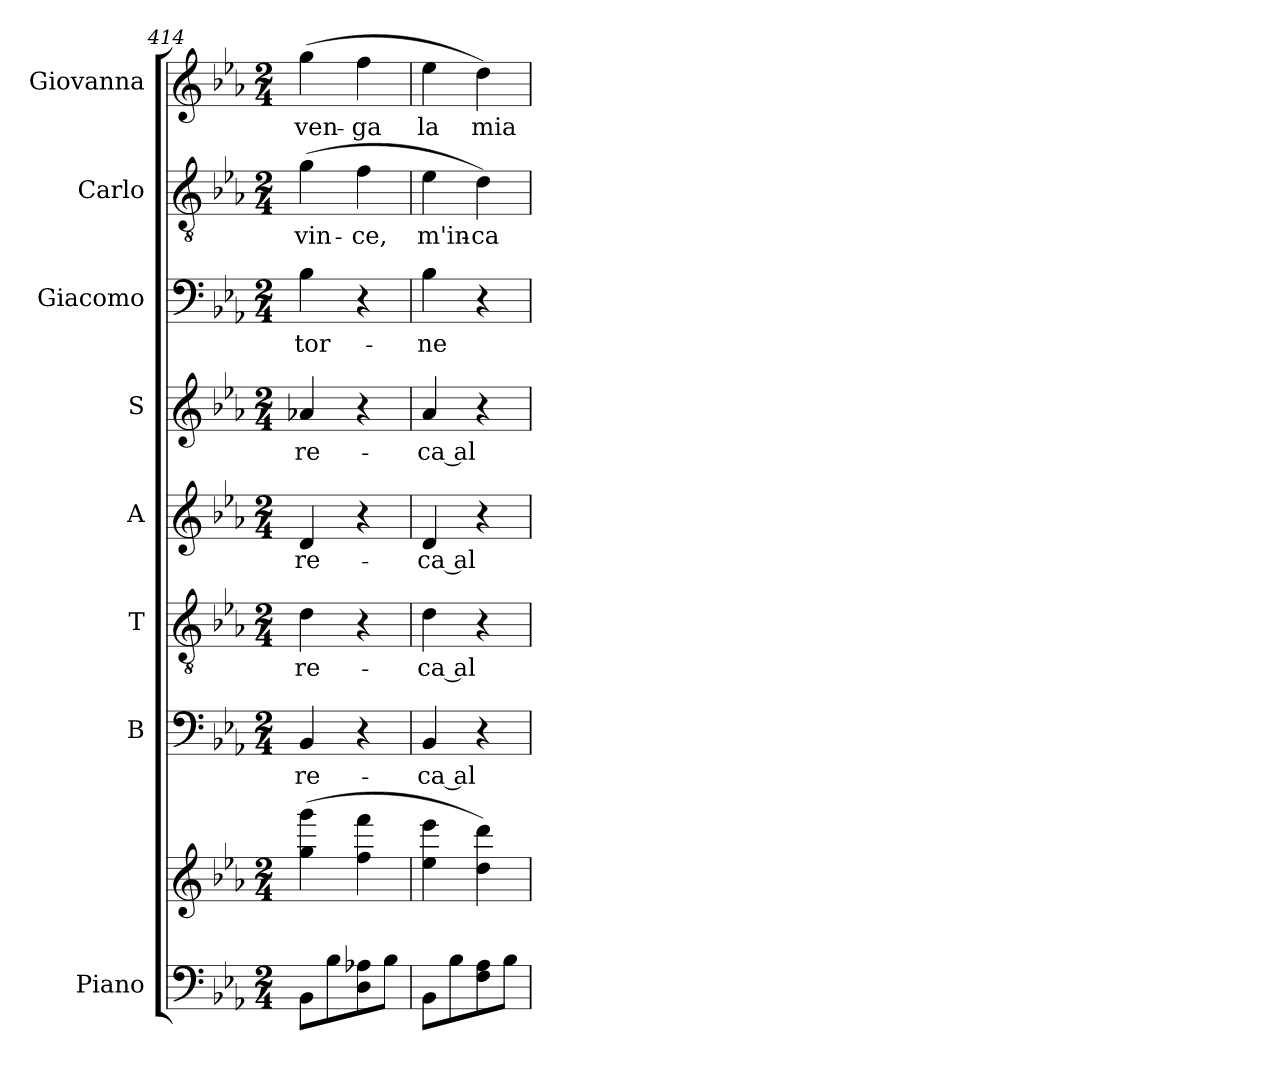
**kern	**kern	**kern	**text	**kern	**text	**kern	**text	**kern	**text	**kern	**text	**kern	**text	**kern	**text
*part8	*part8	*part7	*part7	*part6	*part6	*part5	*part5	*part4	*part4	*part3	*part3	*part2	*part2	*part1	*part1
*staff9	*staff8	*staff7	*staff7	*staff6	*staff6	*staff5	*staff5	*staff4	*staff4	*staff3	*staff3	*staff2	*staff2	*staff1	*staff1
*I"Piano	*	*I"B	*	*I"T	*	*I"A	*	*I"S	*	*I"Giacomo	*	*I"Carlo	*	*I"Giovanna	*
*I'Pno	*	*I'B	*	*I'T	*	*I'A	*	*I'S	*	*	*	*	*	*	*
*clefF4	*clefG2	*clefF4	*	*clefGv2	*	*clefG2	*	*clefG2	*	*clefF4	*	*clefGv2	*	*clefG2	*
*k[b-e-a-]	*k[b-e-a-]	*k[b-e-a-]	*	*k[b-e-a-]	*	*k[b-e-a-]	*	*k[b-e-a-]	*	*k[b-e-a-]	*	*k[b-e-a-]	*	*k[b-e-a-]	*
*M2/4	*M2/4	*M2/4	*	*M2/4	*	*M2/4	*	*M2/4	*	*M2/4	*	*M2/4	*	*M2/4	*
=414	=414	=414	=414	=414	=414	=414	=414	=414	=414	=414	=414	=414	=414	=414	=414
!	!	!	!LO:LY:b	!	!LO:LY:b	!	!LO:LY:b	!	!LO:LY:b	!	!LO:LY:b	!	!LO:LY:b	!	!LO:LY:b
8BB-\L	(4gg\ 4ggg\	4BB-/	re-	4d\	re-	4d/	re-	4a-X/	re-	4B-\	tor-	(4g\	vin-	(4gg\	ven-
8B-\	.	.	.	.	.	.	.	.	.	.	.	.	.	.	.
!	!	!	!	!	!	!	!	!	!	!	!	!	!LO:LY:b	!	!LO:LY:b
8D\ 8A-X\	4ff\ 4fff\	4r	.	4r	.	4r	.	4r	.	4r	.	4f\	-ce,	4ff\	-ga
8B-\J	.	.	.	.	.	.	.	.	.	.	.	.	.	.	.
!!LO:PB:g=z
=415	=415	=415	=415	=415	=415	=415	=415	=415	=415	=415	=415	=415	=415	=415	=415
!	!	!	!LO:LY:b	!	!LO:LY:b	!	!LO:LY:b	!	!LO:LY:b	!	!LO:LY:b	!	!LO:LY:b	!	!LO:LY:b
8BB-\L	4ee-\ 4eee-\	4BB-/	-ca al-	4d\	-ca al-	4d/	-ca al-	4a-/	-ca al-	4B-\	-ne-	4e-\	m'in-	4ee-\	la
8B-\	.	.	.	.	.	.	.	.	.	.	.	.	.	.	.
!	!	!	!	!	!	!	!	!	!	!	!	!	!LO:LY:b	!	!LO:LY:b
8F\ 8A-\	4dd\ 4ddd\)	4r	.	4r	.	4r	.	4r	.	4r	.	4d\)	-ca-	4dd\)	mia
8B-\J	.	.	.	.	.	.	.	.	.	.	.	.	.	.	.
=	=	=	=	=	=	=	=	=	=	=	=	=	=	=	=
*-	*-	*-	*-	*-	*-	*-	*-	*-	*-	*-	*-	*-	*-	*-	*-
